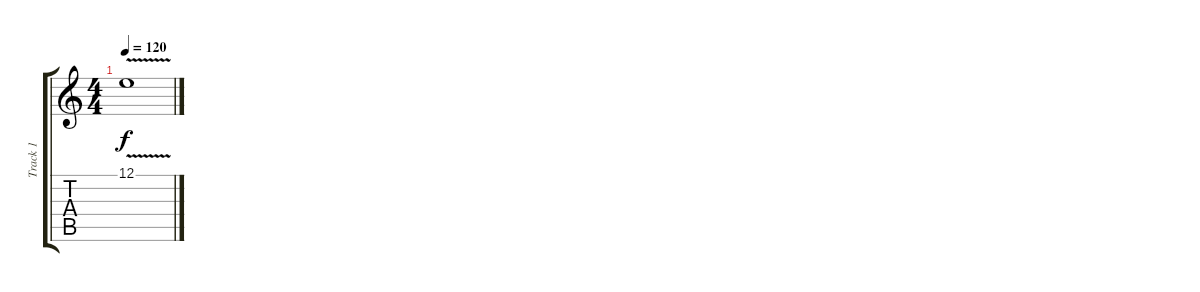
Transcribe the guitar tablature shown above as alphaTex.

\track ("Track 1" "Track 1") {instrument lead1square}
\staff {score tabs}
\tuning (E4 B3 G3 D3 A2 E2) {hide}
\ts (4 4)
\tempo 120
\clef g2
\ks c
12.1{v}.1{dy f volume 0}
